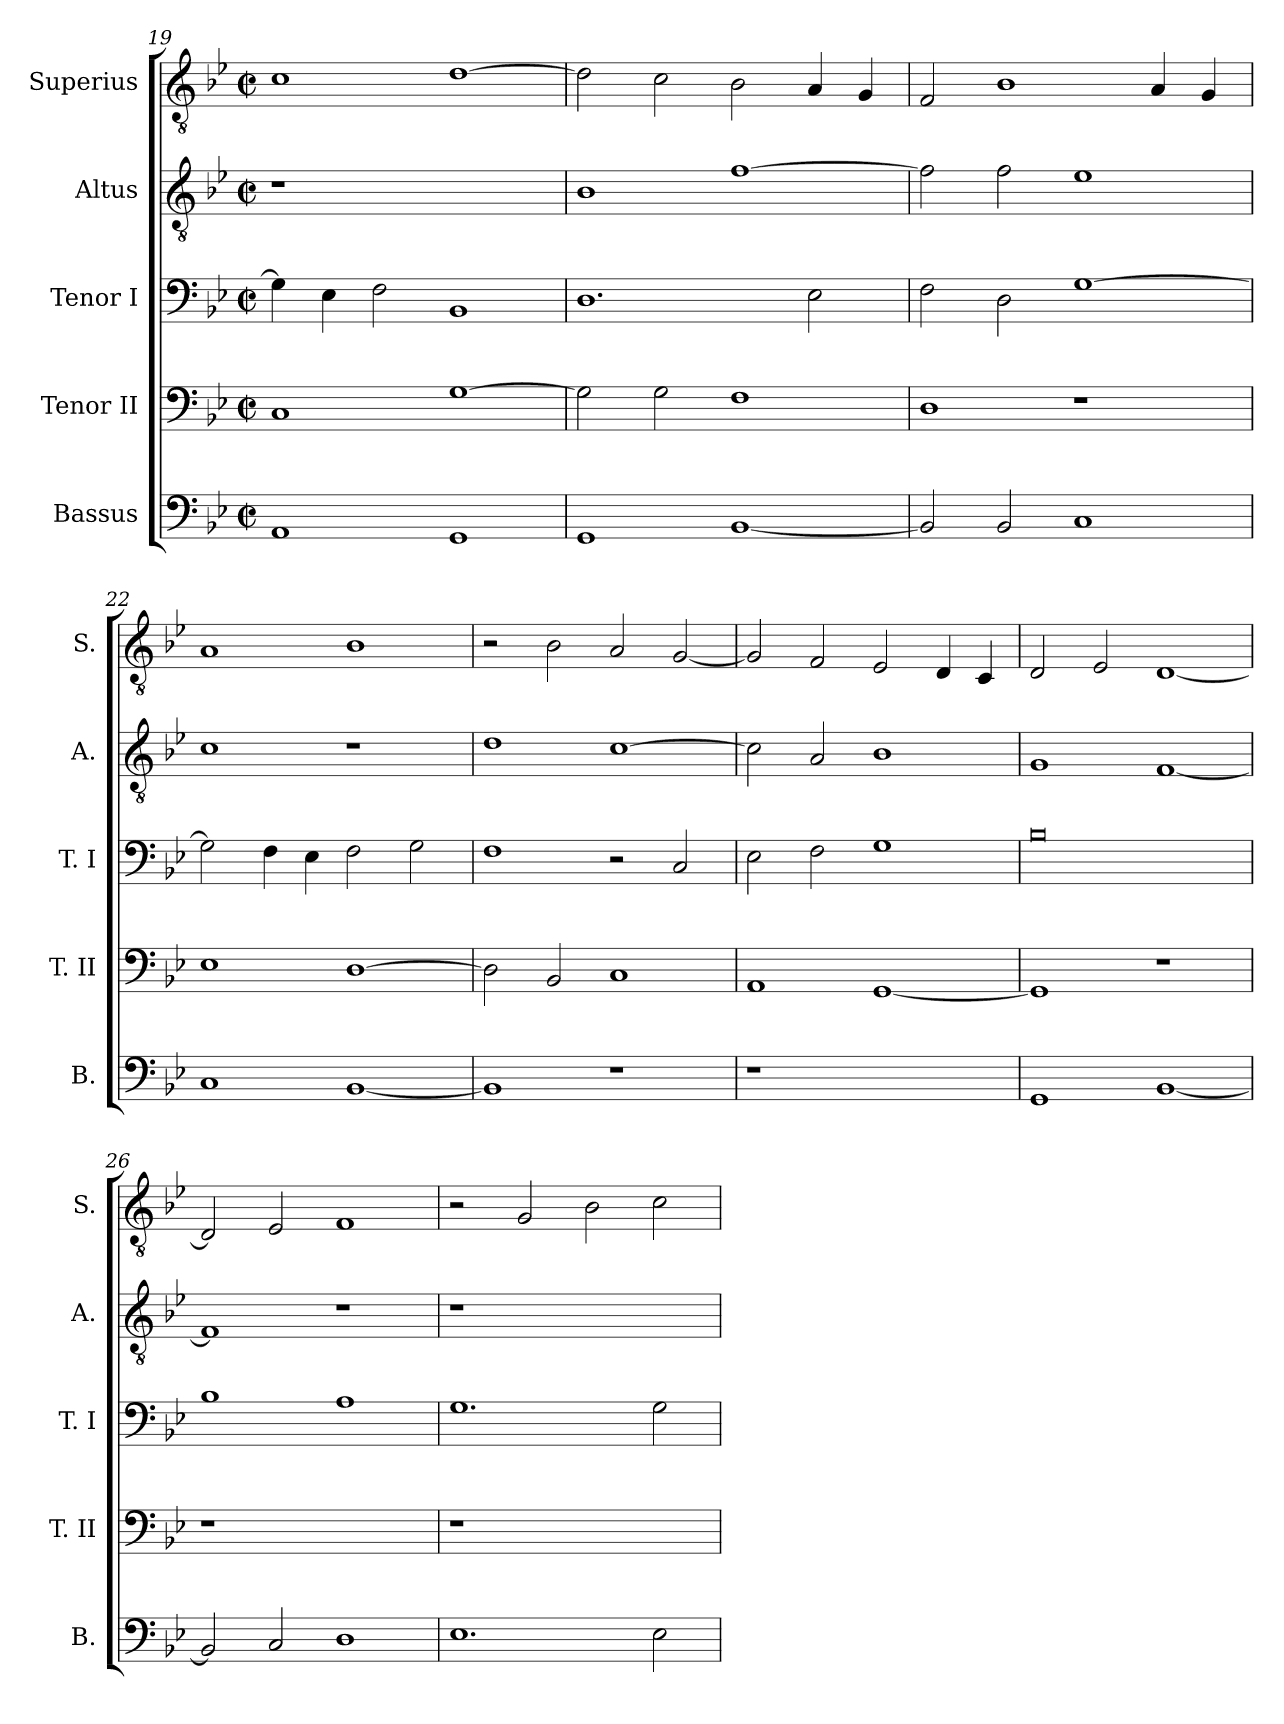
**kern	**kern	**kern	**kern	**kern
*part5	*part4	*part3	*part2	*part1
*staff5	*staff4	*staff3	*staff2	*staff1
*I"Bassus	*I"Tenor II	*I"Tenor I	*I"Altus	*I"Superius
*I'B.	*I'T. II	*I'T. I	*I'A.	*I'S.
*clefF4	*clefF4	*clefF4	*clefGv2	*clefGv2
*	*	*	*ITrd7c12	*ITrd7c12
*k[b-e-]	*k[b-e-]	*k[b-e-]	*k[b-e-]	*k[b-e-]
*B-:	*B-:	*B-:	*B-:	*B-:
*M2/2	*M2/2	*M2/2	*M2/2	*M2/2
*met(c|)	*met(c|)	*met(c|)	*met(c|)	*met(c|)
=19	=19	=19	=19	=19
!	!	!	!LO:N:vis=1	!
1AAi	1Ci	4Gi\]	1r	1Ci
.	.	4E-i\	.	.
.	.	2Fi\	.	.
1GGi	[>1Gi	1BB-i	1ryy	[>1Di
=20	=20	=20	=20	=20
1GGi	2Gi\]	1.Di	1BB-i	2Di\]
.	2Gi\	.	.	2Ci\
[<1BB-i	1Fi	.	[>1Fi	2BB-i\
.	.	2E-i\	.	4AAi/
.	.	.	.	4GGi/
=21	=21	=21	=21	=21
2BB-i/]	1Di	2Fi\	2Fi\]	2FFi/
2BB-i/	.	2Di\	2Fi\	1BB-i
1Ci	1r	[>1Gi	1E-i	.
.	.	.	.	4AAi/
.	.	.	.	4GGi/
=22	=22	=22	=22	=22
1Ci	1E-i	2Gi\]	1Ci	1AAi
.	.	4Fi\	.	.
.	.	4E-i\	.	.
[<1BB-i	[>1Di	2Fi\	1r	1BB-i
.	.	2Gi\	.	.
!!LO:PB:g=z
=23	=23	=23	=23	=23
1BB-i]	2Di\]	1Fi	1Di	2r
.	2BB-i/	.	.	2BB-i\
1r	1Ci	2r	[>1Ci	2AAi/
.	.	2Ci/	.	[<2GGi/
=24	=24	=24	=24	=24
!LO:N:vis=1	!	!	!	!
1r	1AAi	2E-i\	2Ci\]	2GGi/]
.	.	2Fi\	2AAi/	2FFi/
1ryy	[<1GGi	1Gi	1BB-i	2EE-i/
.	.	.	.	4DDi/
.	.	.	.	4CCi/
=25	=25	=25	=25	=25
1GGi	1GGi]	0B-i	1GGi	2DDi/
.	.	.	.	2EE-i/
[<1BB-i	1r	.	[<1FFi	[<1DDi
=26	=26	=26	=26	=26
!	!LO:N:vis=1	!	!	!
2BB-i/]	1r	1B-i	1FFi]	2DDi/]
2Ci/	.	.	.	2EE-i/
1Di	1ryy	1Ai	1r	1FFi
=27	=27	=27	=27	=27
!	!LO:N:vis=1	!	!LO:N:vis=1	!
1.E-i	1r	1.Gi	1r	2r
.	.	.	.	2GGi/
.	1ryy	.	1ryy	2BB-i\
2E-i\	.	2Gi\	.	2Ci\
=	=	=	=	=
*-	*-	*-	*-	*-
